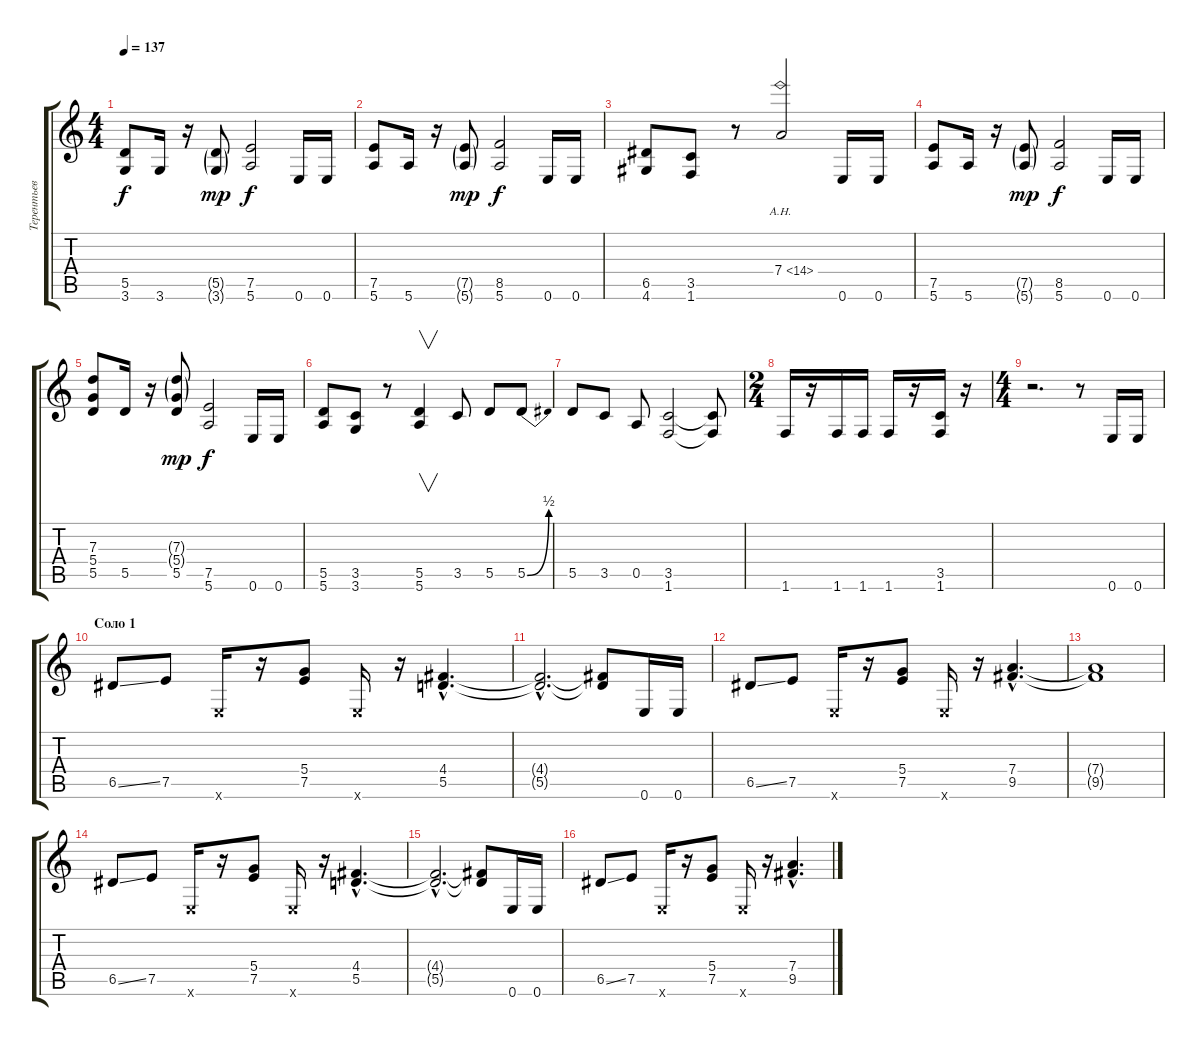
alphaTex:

\track ("Терентьев" "Терентьев") {instrument overdrivenguitar}
\staff {score tabs}
\tuning (E4 B3 G3 D3 A2 E2) {hide}
\ts (4 4)
\tempo 137
\clef g2
\ks c
(5.5 3.6).8{dy f} 3.6.16 r.16 (5.5{g} 3.6{g}).8{dy mp} (7.5 5.6).2{dy f} 0.6.16 0.6.16 |
(7.5 5.6).8 5.6.16 r.16 (7.5{g} 5.6{g}).8{dy mp} (8.5 5.6).2{dy f} 0.6.16 0.6.16 |
(6.5 4.6).8 (3.5 1.6).8 r.8 7.4{ah 7}.2 0.6.16 0.6.16 |
(7.5 5.6).8 5.6.16 r.16 (7.5{g} 5.6{g}).8{dy mp} (8.5 5.6).2{dy f} 0.6.16 0.6.16 |
(7.3 5.4 5.5).8 5.5.16 r.16 (7.3{g} 5.4{g} 5.5).8{dy mp} (7.5 5.6).2{dy f} 0.6.16 0.6.16 |
(5.5 5.6).8 (3.5 3.6).8 r.8 (5.5 5.6).4{v} 3.5.8 5.5.8 5.5{be (bend 0 0 60 2)}.8 |
5.5.8 3.5.8 0.5.8 (3.5 1.6).2 (3.5{t} 1.6{t}).8 |
\ts (2 4)
1.6.16 r.16 1.6.16 1.6.16 1.6.16 r.16 (3.5 1.6).16 r.16 |
\ts (4 4)
r.2{d} r.8 0.6.16 0.6.16 |
\section ("" "Соло 1")
6.5{ss}.8 7.5.8 0.6{x}.16 r.16 (5.4 7.5).8 0.6{x}.16 r.16 (4.4{hac} 5.5{hac}).4{d} |
(4.4{hac t} 5.5{hac t}).2{d} (4.4{t} 5.5{t}).8 0.6.16 0.6.16 |
6.5{ss}.8 7.5.8 0.6{x}.16 r.16 (5.4 7.5).8 0.6{x}.16 r.16 (7.4{hac} 9.5{hac}).4{d} |
(7.4{t} 9.5{t}).1 |
6.5{ss}.8 7.5.8 0.6{x}.16 r.16 (5.4 7.5).8 0.6{x}.16 r.16 (4.4{hac} 5.5{hac}).4{d} |
(4.4{hac t} 5.5{hac t}).2{d} (4.4{t} 5.5{t}).8 0.6.16 0.6.16 |
6.5{ss}.8 7.5.8 0.6{x}.16 r.16 (5.4 7.5).8 0.6{x}.16 r.16 (7.4{hac} 9.5{hac}).4{d}
